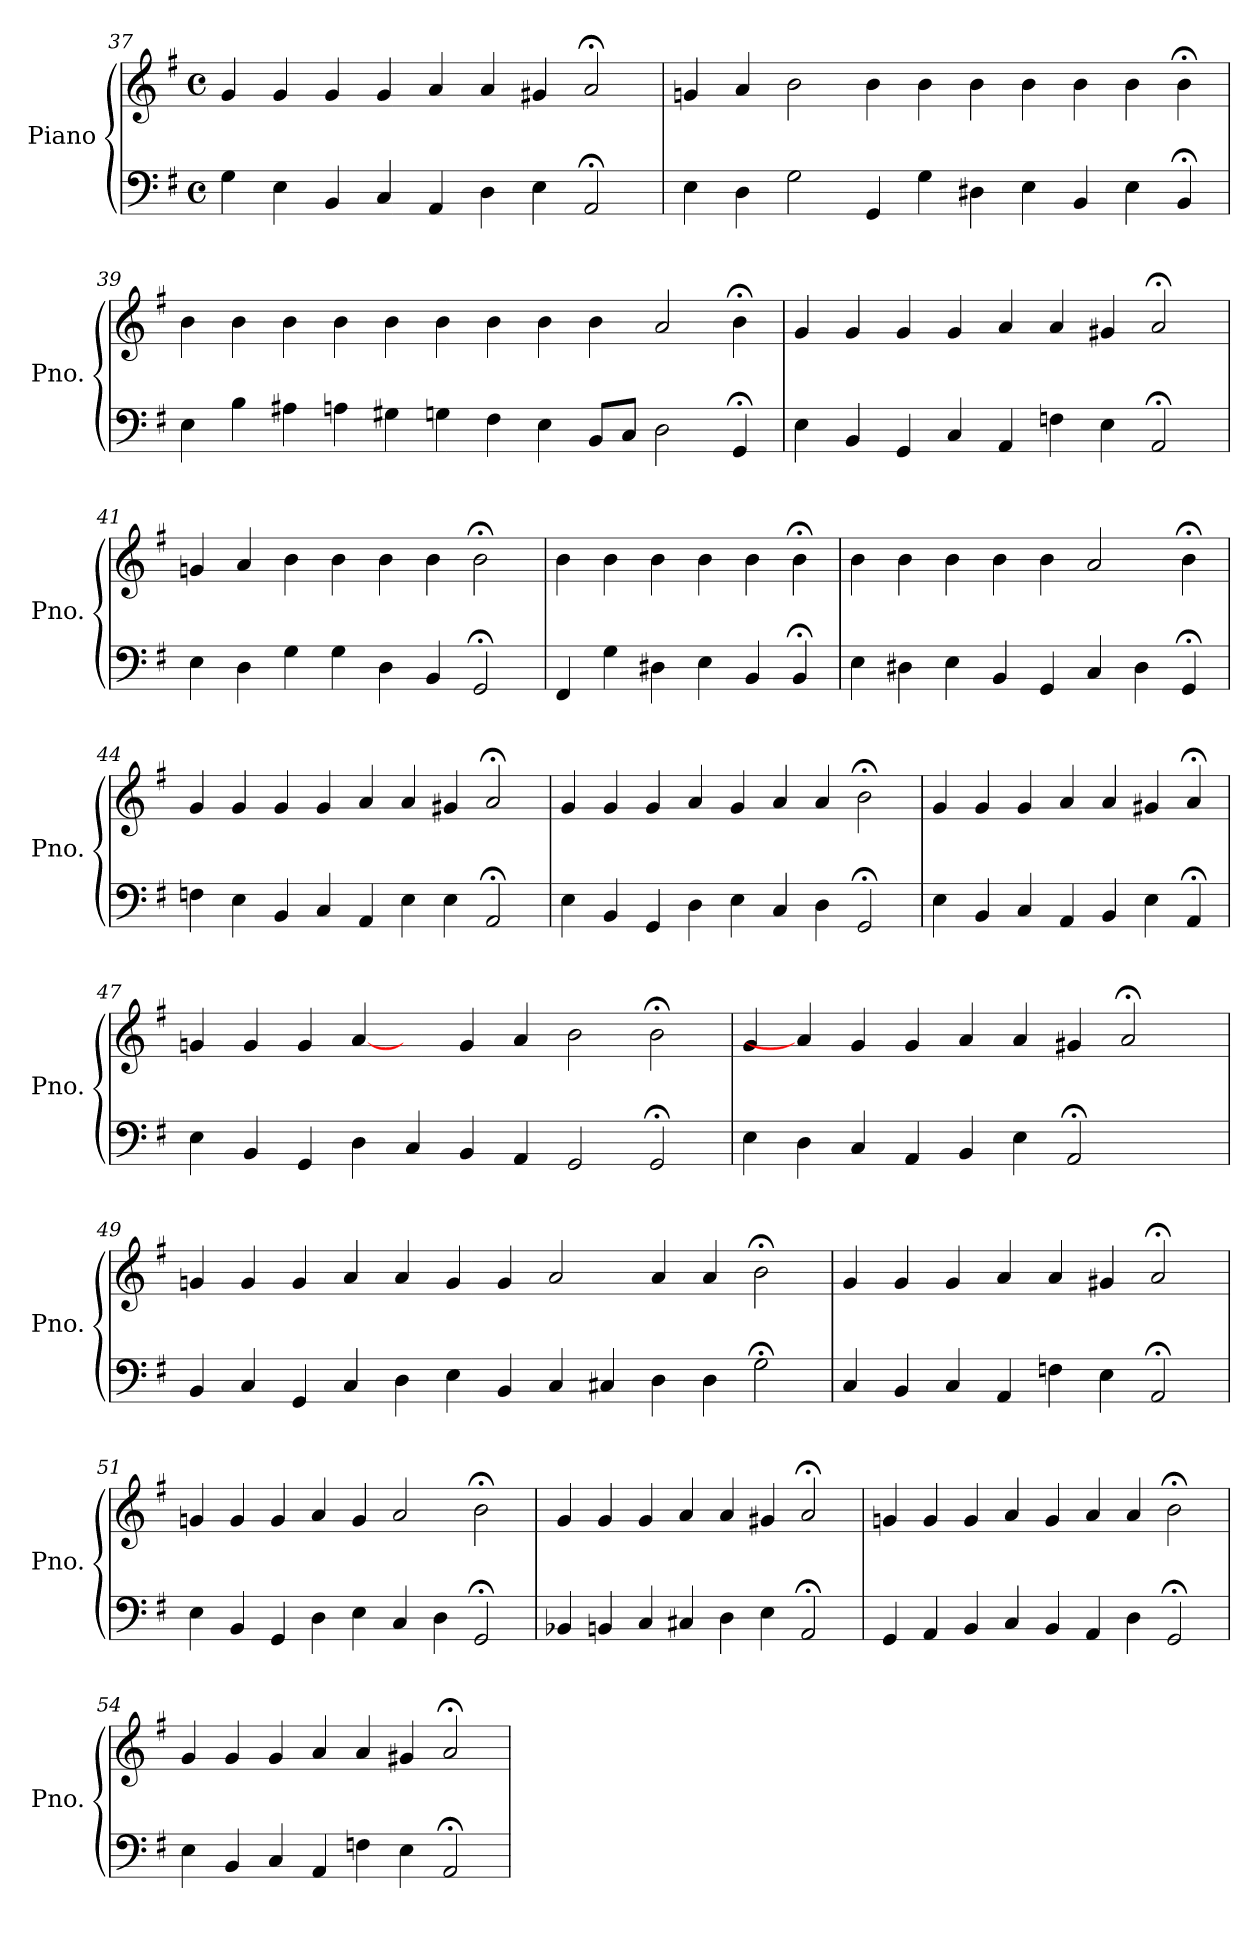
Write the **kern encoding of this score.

**kern	**kern
*part1	*part1
*staff2	*staff1
*I"Piano	*
*I'Pno.	*
*clefF4	*clefG2
*k[f#]	*k[f#]
*M4/4	*M4/4
*met(c)	*met(c)
=37	=37
4G\	4g/
4E\	4g/
4BB/	4g/
4C/	4g/
4AA/	4a/
4D\	4a/
4E\	4g#X/
2AA;</	2a;</
=38	=38
4E\	4gn/
4D\	4a/
2G\	2b\
4GG/	4b\
4G\	4b\
4D#X\	4b\
4E\	4b\
4BB/	4b\
4E\	4b\
4BB;</	4b;<\
!!LO:PB:g=z
=39	=39
4E\	4b\
4B\	4b\
4A#X\	4b\
4An\	4b\
4G#X\	4b\
4Gn\	4b\
4F#\	4b\
4E\	4b\
8BB/L	4b\
8C/J	.
2D\	2a/
4GG;</	4b;<\
=40	=40
4E\	4g/
4BB/	4g/
4GG/	4g/
4C/	4g/
4AA/	4a/
4Fn\	4a/
4E\	4g#X/
2AA;</	2a;</
=41	=41
4E\	4gn/
4D\	4a/
4G\	4b\
4G\	4b\
4D\	4b\
4BB/	4b\
2GG;</	2b;<\
=42	=42
4FF#/	4b\
4G\	4b\
4D#X\	4b\
4E\	4b\
4BB/	4b\
4BB;</	4b;<\
!!LO:LB:g=z
=43	=43
4E\	4b\
4D#X\	4b\
4E\	4b\
4BB/	4b\
4GG/	4b\
4C/	2a/
4D#\	.
4GG;</	4b;<\
=44	=44
4Fn\	4g/
4E\	4g/
4BB/	4g/
4C/	4g/
4AA/	4a/
4E\	4a/
4E\	4g#X/
2AA;</	2a;</
=45	=45
4E\	4g/
4BB/	4g/
4GG/	4g/
4D\	4a/
4E\	4g/
4C/	4a/
4D\	4a/
2GG;</	2b;<\
=46	=46
4E\	4g/
4BB/	4g/
4C/	4g/
4AA/	4a/
4BB/	4a/
4E\	4g#X/
4AA;</	4a;</
!!LO:LB:g=z
=47	=47
4E\	4gn/
4BB/	4g/
4GG/	4g/
4D\	[4a/
4C/	4ryy
4BB/	4g/
4AA/	4a/
2GG/	2b\
2GG;</	2b;<\
=48	=48
4E\	4g/
4D\	4a/]
4C/	4g/
4AA/	4g/
4BB/	4a/
4E\	4a/
2AA;</	4g#X/
.	2a;</
4ryy	.
=49	=49
4BB/	4gn/
4C/	4g/
4GG/	4g/
4C/	4a/
4D\	4a/
4E\	4g/
4BB/	4g/
4C/	2a/
4C#X/	.
4D\	4a/
4D\	4a/
2G;<\	2b;<\
=50	=50
4C/	4g/
4BB/	4g/
4C/	4g/
4AA/	4a/
4Fn\	4a/
4E\	4g#X/
2AA;</	2a;</
!!LO:LB:g=z
=51	=51
4E\	4gn/
4BB/	4g/
4GG/	4g/
4D\	4a/
4E\	4g/
4C/	2a/
4D\	.
2GG;</	2b;<\
=52	=52
4BB-X/	4g/
4BBn/	4g/
4C/	4g/
4C#X/	4a/
4D\	4a/
4E\	4g#X/
2AA;</	2a;</
=53	=53
4GG/	4gn/
4AA/	4g/
4BB/	4g/
4C/	4a/
4BB/	4g/
4AA/	4a/
4D\	4a/
2GG;</	2b;<\
=54	=54
4E\	4g/
4BB/	4g/
4C/	4g/
4AA/	4a/
4Fn\	4a/
4E\	4g#X/
2AA;</	2a;</
=	=
*-	*-
